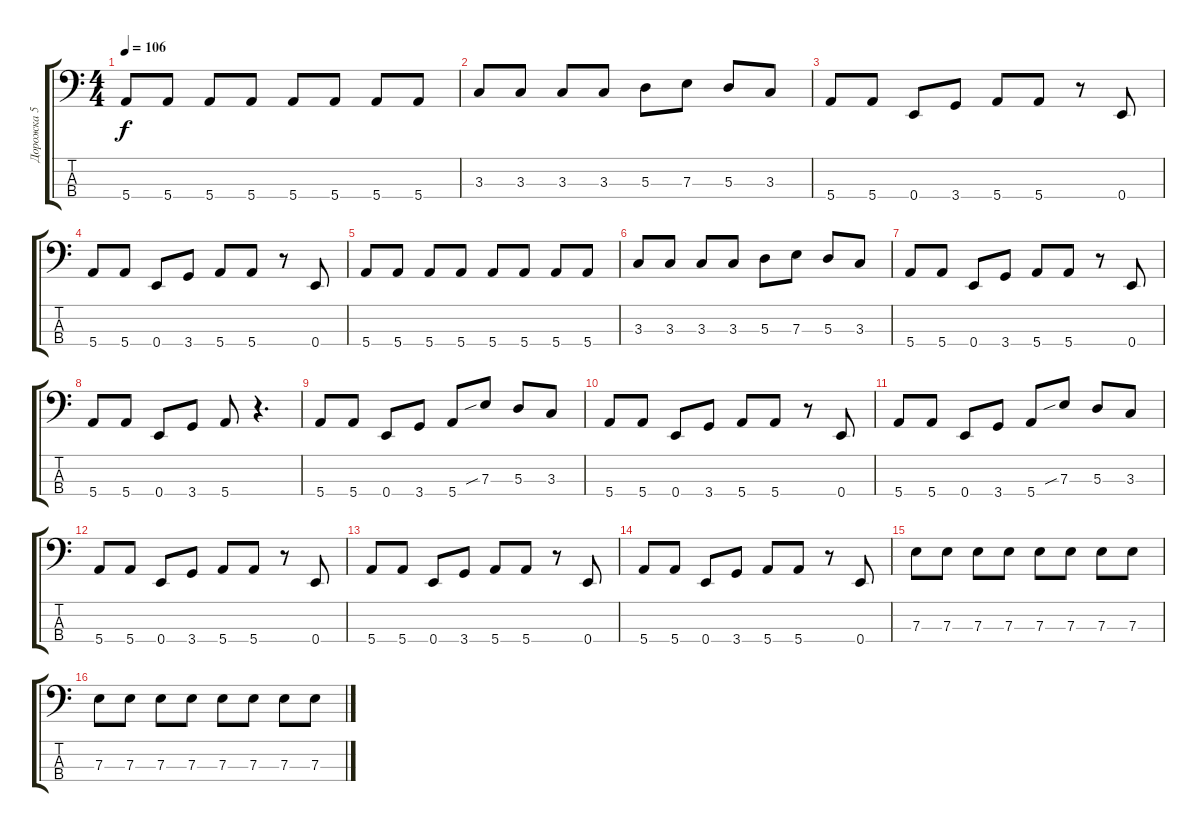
\track ("Дорожка 5" "Дорожка 5") {instrument electricbassfinger}
\staff {score tabs}
\tuning (G2 D2 A1 E1) {hide}
\ts (4 4)
\tempo 106
\clef f4
\ks c
5.4.8{dy f} 5.4.8 5.4.8 5.4.8 5.4.8 5.4.8 5.4.8 5.4.8 |
3.3.8 3.3.8 3.3.8 3.3.8 5.3.8 7.3.8 5.3.8 3.3.8 |
5.4.8 5.4.8 0.4.8 3.4.8 5.4.8 5.4.8 r.8 0.4.8 |
5.4.8 5.4.8 0.4.8 3.4.8 5.4.8 5.4.8 r.8 0.4.8 |
5.4.8 5.4.8 5.4.8 5.4.8 5.4.8 5.4.8 5.4.8 5.4.8 |
3.3.8 3.3.8 3.3.8 3.3.8 5.3.8 7.3.8 5.3.8 3.3.8 |
5.4.8 5.4.8 0.4.8 3.4.8 5.4.8 5.4.8 r.8 0.4.8 |
5.4.8 5.4.8 0.4.8 3.4.8 5.4.8 r.4{d} |
5.4.8 5.4.8 0.4.8 3.4.8 5.4.8 7.3{sib}.8 5.3.8 3.3.8 |
5.4.8 5.4.8 0.4.8 3.4.8 5.4.8 5.4.8 r.8 0.4.8 |
5.4.8 5.4.8 0.4.8 3.4.8 5.4.8 7.3{sib}.8 5.3.8 3.3.8 |
5.4.8 5.4.8 0.4.8 3.4.8 5.4.8 5.4.8 r.8 0.4.8 |
5.4.8 5.4.8 0.4.8 3.4.8 5.4.8 5.4.8 r.8 0.4.8 |
5.4.8 5.4.8 0.4.8 3.4.8 5.4.8 5.4.8 r.8 0.4.8 |
7.3.8 7.3.8 7.3.8 7.3.8 7.3.8 7.3.8 7.3.8 7.3.8 |
7.3.8 7.3.8 7.3.8 7.3.8 7.3.8 7.3.8 7.3.8 7.3.8
